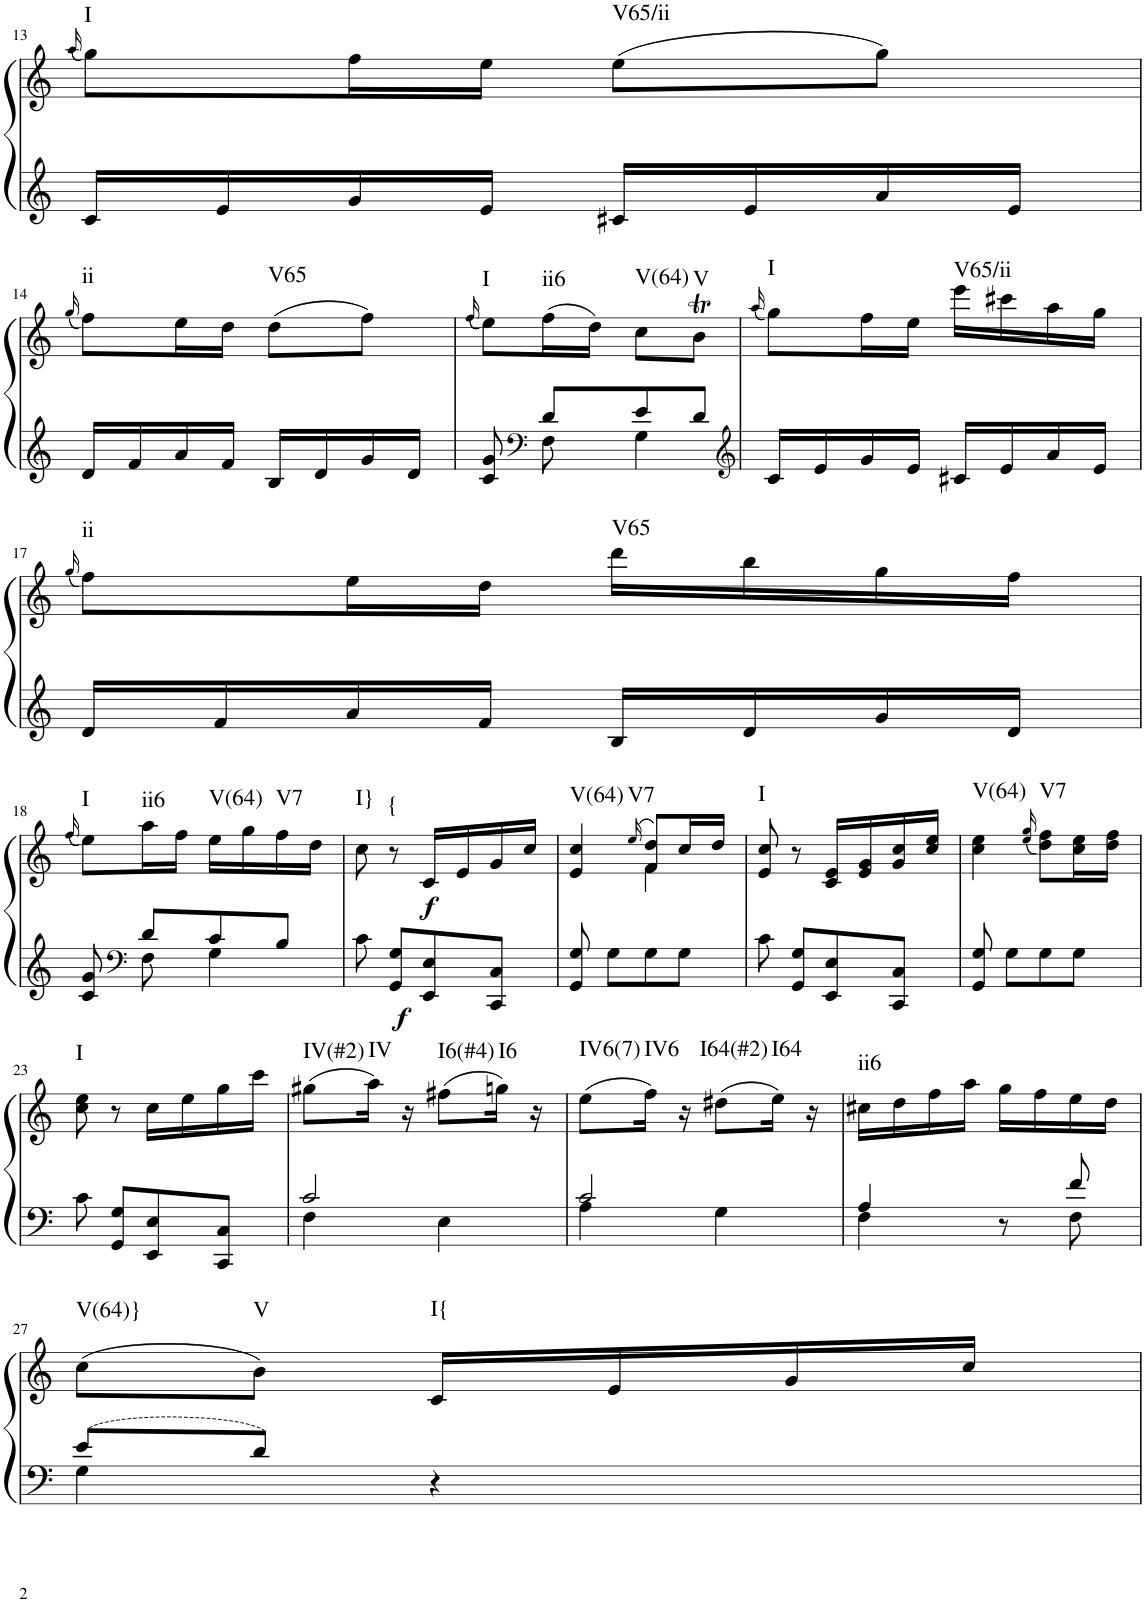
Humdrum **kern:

**kern	**kern	**dynam	**harte
*part1	*part1	*part1	*part1
*staff2	*staff1	*staff1/2	*
*I"Klavier linke Hand	*	*	*
!!LO:PB:g=z
*clefG2	*clefG2	*	*
*k[]	*k[]	*	*
*M2/4	*M2/4	*	*
=13	=13	=13	=13
.	(16qaa/	.	.
!	!	!	!LO:H:kt=I
16c/LL	8gg\L)	.	N
16e/	.	.	.
16g/	16ff\L	.	.
16e/JJ	16ee\JJ	.	.
!	!	!	!LO:H:kt=V65/ii
16c#X/LL	(8ee\L	.	N
16e/	.	.	.
16a/	8gg\J)	.	.
16e/JJ	.	.	.
!!LO:LB:g=z
=14	=14	=14	=14
.	(16qgg/	.	.
!	!	!	!LO:H:kt=ii
16d/LL	8ff\L)	.	N
16f/	.	.	.
16a/	16ee\L	.	.
16f/JJ	16dd\JJ	.	.
!	!	!	!LO:H:kt=V65
16B/LL	(8dd\L	.	N
16d/	.	.	.
16g/	8ff\J)	.	.
16d/JJ	.	.	.
=15	=15	=15	=15
.	(16qff/	.	.
*^	*	*	*
!	!	!	!	!LO:H:kt=I
8c/ 8g/	8ryy	8ee\L)	.	N
*clefF4	*	*	*	*
!	!	!	!	!LO:H:kt=ii6
8d/L	8F\	(16ff\L	.	N
.	.	16dd\JJ)	.	.
!	!	!	!	!LO:H:kt=V(64)
8e/	4G\	8cc\L	.	N
!	!	!	!	!LO:H:kt=V
8d/J	.	8bt\J	.	N
*v	*v	*	*	*
=16	=16	=16	=16
*clefG2	*	*	*
.	(16qaa/	.	.
!	!	!	!LO:H:kt=I
16c/LL	8gg\L)	.	N
16e/	.	.	.
16g/	16ff\L	.	.
16e/JJ	16ee\JJ	.	.
!	!	!	!LO:H:kt=V65/ii
16c#X/LL	16eee\LL	.	N
16e/	16ccc#X\	.	.
16a/	16aa\	.	.
16e/JJ	16gg\JJ	.	.
!!LO:LB:g=z
=17	=17	=17	=17
.	(16qgg/	.	.
!	!	!	!LO:H:kt=ii
16d/LL	8ff\L)	.	N
16f/	.	.	.
16a/	16ee\L	.	.
16f/JJ	16dd\JJ	.	.
!	!	!	!LO:H:kt=V65
16B/LL	16ddd\LL	.	N
16d/	16bb\	.	.
16g/	16gg\	.	.
16d/JJ	16ff\JJ	.	.
!!LO:LB:g=z
=18	=18	=18	=18
.	(16qff/	.	.
*^	*	*	*
!	!	!	!	!LO:H:kt=I
8c/ 8g/	8ryy	8ee\L)	.	N
*clefF4	*	*	*	*
!	!	!	!	!LO:H:kt=ii6
8d/L	8F\	16aa\L	.	N
.	.	16ff\JJ	.	.
!	!	!	!	!LO:H:kt=V(64)
8c/	4G\	16ee\LL	.	N
.	.	16gg\	.	.
!	!	!	!	!LO:H:kt=V7
8B/J	.	16ff\	.	N
.	.	16dd\JJ	.	.
*v	*v	*	*	*
=19	=19	=19	=19
!	!	!	!LO:H:kt=I}
8c\	8cc\	.	N
!	!	!LO:DY:b=2	!LO:H:kt={
8GG/ 8G/L	8r	f	N
!	!	!LO:DY:b	!
8EE/ 8E/	16c/LL	f	.
.	16e/	.	.
8CC/ 8C/J	16g/	.	.
.	16cc/JJ	.	.
=20	=20	=20	=20
*	*^	*	*
!	!	!	!	!LO:H:kt=V(64)
8GG/ 8G/	4e/ 4cc/	4ryy	.	N
8G\L	.	.	.	.
.	(>16qee/	.	.	.
!	!	!	!	!LO:H:kt=V7
8G\	8f/ 8dd/L)	4f\	.	N
8G\J	16cc/L	.	.	.
.	16dd/JJ	.	.	.
*	*v	*v	*	*
=21	=21	=21	=21
!	!	!	!LO:H:kt=I
8c\	8e/ 8cc/	.	N
8GG/ 8G/L	8r	.	.
8EE/ 8E/	16c/ 16e/LL	.	.
.	16e/ 16g/	.	.
8CC/ 8C/J	16g/ 16cc/	.	.
.	16cc/ 16ee/JJ	.	.
=22	=22	=22	=22
!	!	!	!LO:H:kt=V(64)
8GG/ 8G/	4cc\ 4ee\	.	N
8G\L	.	.	.
.	(16qee/ 16qgg/	.	.
!	!	!	!LO:H:kt=V7
8G\	8dd\ 8ff\L)	.	N
8G\J	16cc\ 16ee\L	.	.
.	16dd\ 16ff\JJ	.	.
!!LO:LB:g=z
=23	=23	=23	=23
!	!	!	!LO:H:kt=I
8c\	8cc\ 8ee\	.	N
8GG/ 8G/L	8r	.	.
8EE/ 8E/	16cc\LL	.	.
.	16ee\	.	.
8CC/ 8C/J	16gg\	.	.
.	16ccc\JJ	.	.
=24	=24	=24	=24
*^	*	*	*
!	!	!	!	!LO:H:kt=IV(#2)
2c/	4F\	(8gg#X\L	.	N
!	!	!	!	!LO:H:kt=IV
.	.	16aa\Jk)	.	N
.	.	16r	.	.
!	!	!	!	!LO:H:kt=I6(#4)
.	4E\	(8ff#X\L	.	N
!	!	!	!	!LO:H:kt=I6
.	.	16ggn\Jk)	.	N
.	.	16r	.	.
=25	=25	=25	=25	=25
!	!	!	!	!LO:H:kt=IV6(7)
2c/	4A\	(8ee\L	.	N
!	!	!	!	!LO:H:kt=IV6
.	.	16ff\Jk)	.	N
.	.	16r	.	.
!	!	!	!	!LO:H:kt=I64(#2)
.	4G\	(8dd#X\L	.	N
!	!	!	!	!LO:H:kt=I64
.	.	16ee\Jk)	.	N
.	.	16r	.	.
=26	=26	=26	=26	=26
!	!	!	!	!LO:H:kt=ii6
4A/	4F\	16cc#X\LL	.	N
.	.	16dd\	.	.
.	.	16ff\	.	.
.	.	16aa\JJ	.	.
8r	8ryy	16gg\LL	.	.
.	.	16ff\	.	.
8f/	8F\	16ee\	.	.
.	.	16dd\JJ	.	.
!!LO:LB:g=z
=27	=27	=27	=27	=27
!	!	!	!	!LO:H:kt=V(64)}
8e/L	4G\	(8cc\L	.	N
!	!	!	!	!LO:H:kt=V
8d/J	.	8b\J)	.	N
!	!	!	!	!LO:H:kt=I{
4r	4ryy	16c/LL	.	N
.	.	16e/	.	.
.	.	16g/	.	.
.	.	16cc/JJ	.	.
*v	*v	*	*	*
=	=	=	=
*-	*-	*-	*-
